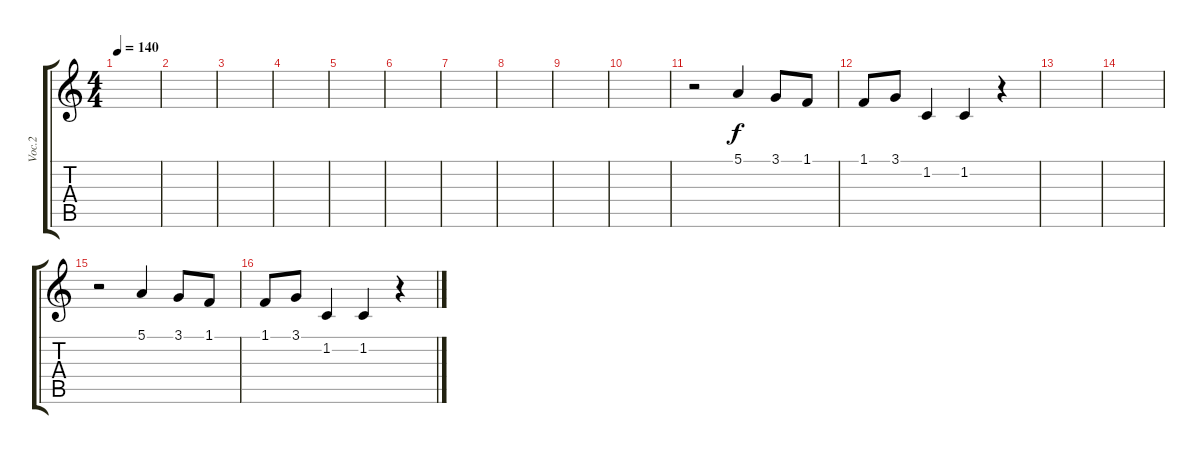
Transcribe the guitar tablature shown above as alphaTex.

\track ("Voc.2" "Voc.2") {instrument lead2sawtooth}
\staff {score tabs}
\tuning (E4 B3 G3 D3 A2 E2) {hide}
\ts (4 4)
\tempo 140
\clef g2
\ks c
|
|
|
|
|
|
|
|
|
|
r.2 5.1.4 3.1.8 1.1.8 |
1.1.8 3.1.8 1.2.4 1.2.4 r.4 |
|
|
r.2 5.1.4 3.1.8 1.1.8 |
1.1.8 3.1.8 1.2.4 1.2.4 r.4
